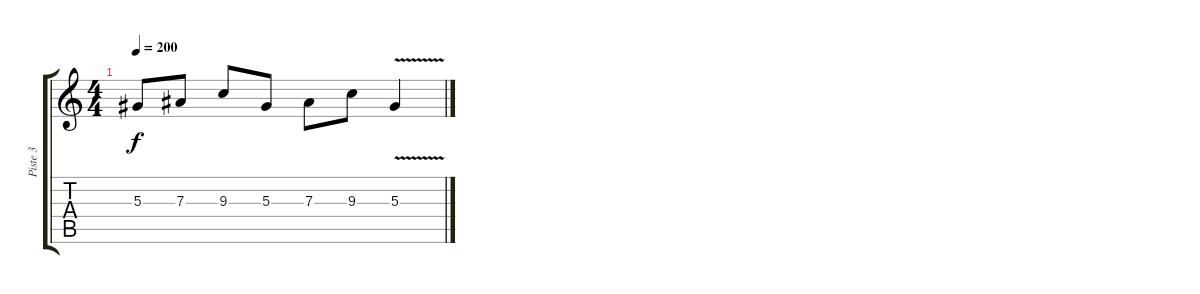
\track ("Piste 3" "Piste 3") {instrument distortionguitar}
\staff {score tabs}
\tuning (C4 G3 Eb3 Bb2 F2 C2) {hide}
\ts (4 4)
\tempo 200
\clef g2
\ks c
5.3.8{dy f} 7.3.8 9.3.8 5.3.8 7.3.8 9.3.8 5.3{v}.4
